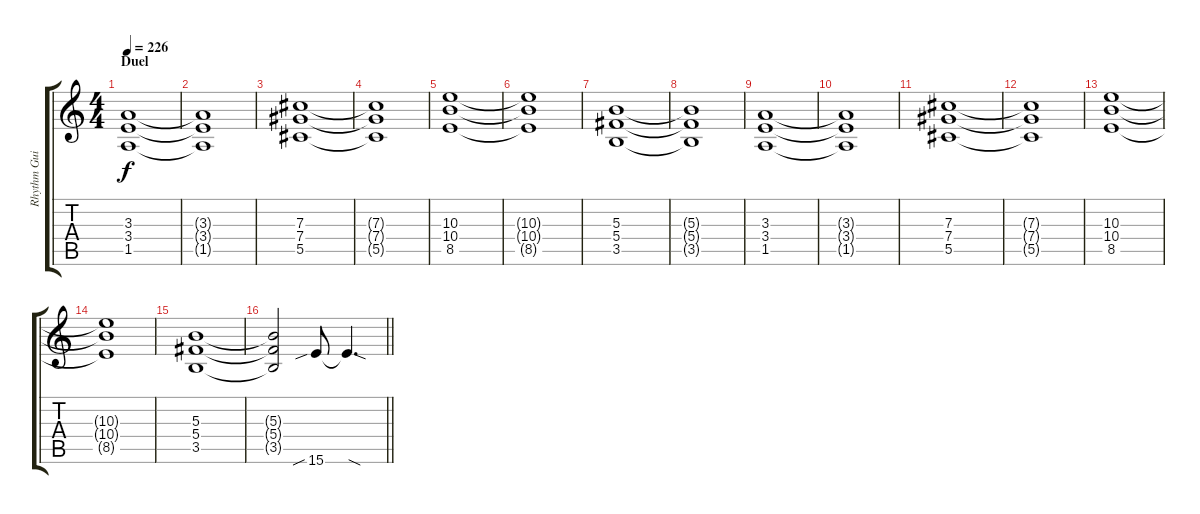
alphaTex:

\track ("Rhythm Guitar I" "Rhythm Gui") {instrument overdrivenguitar}
\staff {score tabs}
\tuning (Eb4 Bb3 Gb3 Db3 Ab2 Db2) {hide}
\ts (4 4)
\section ("" "Duel")
\tempo 226
\clef g2
\ks c
(3.3 3.4 1.5).1{dy f balance 3} |
(3.3{t} 3.4{t} 1.5{t}).1 |
(7.3 7.4 5.5).1 |
(7.3{t} 7.4{t} 5.5{t}).1 |
(10.3 10.4 8.5).1 |
(10.3{t} 10.4{t} 8.5{t}).1 |
(5.3 5.4 3.5).1 |
(5.3{t} 5.4{t} 3.5{t}).1 |
(3.3 3.4 1.5).1 |
(3.3{t} 3.4{t} 1.5{t}).1 |
(7.3 7.4 5.5).1 |
(7.3{t} 7.4{t} 5.5{t}).1 |
(10.3 10.4 8.5).1 |
(10.3{t} 10.4{t} 8.5{t}).1 |
(5.3 5.4 3.5).1 |
\barLineRight lightlight
(5.3{t} 5.4{t} 3.5{t}).2 15.6{sib}.8 15.6{sod t}.4{d}
